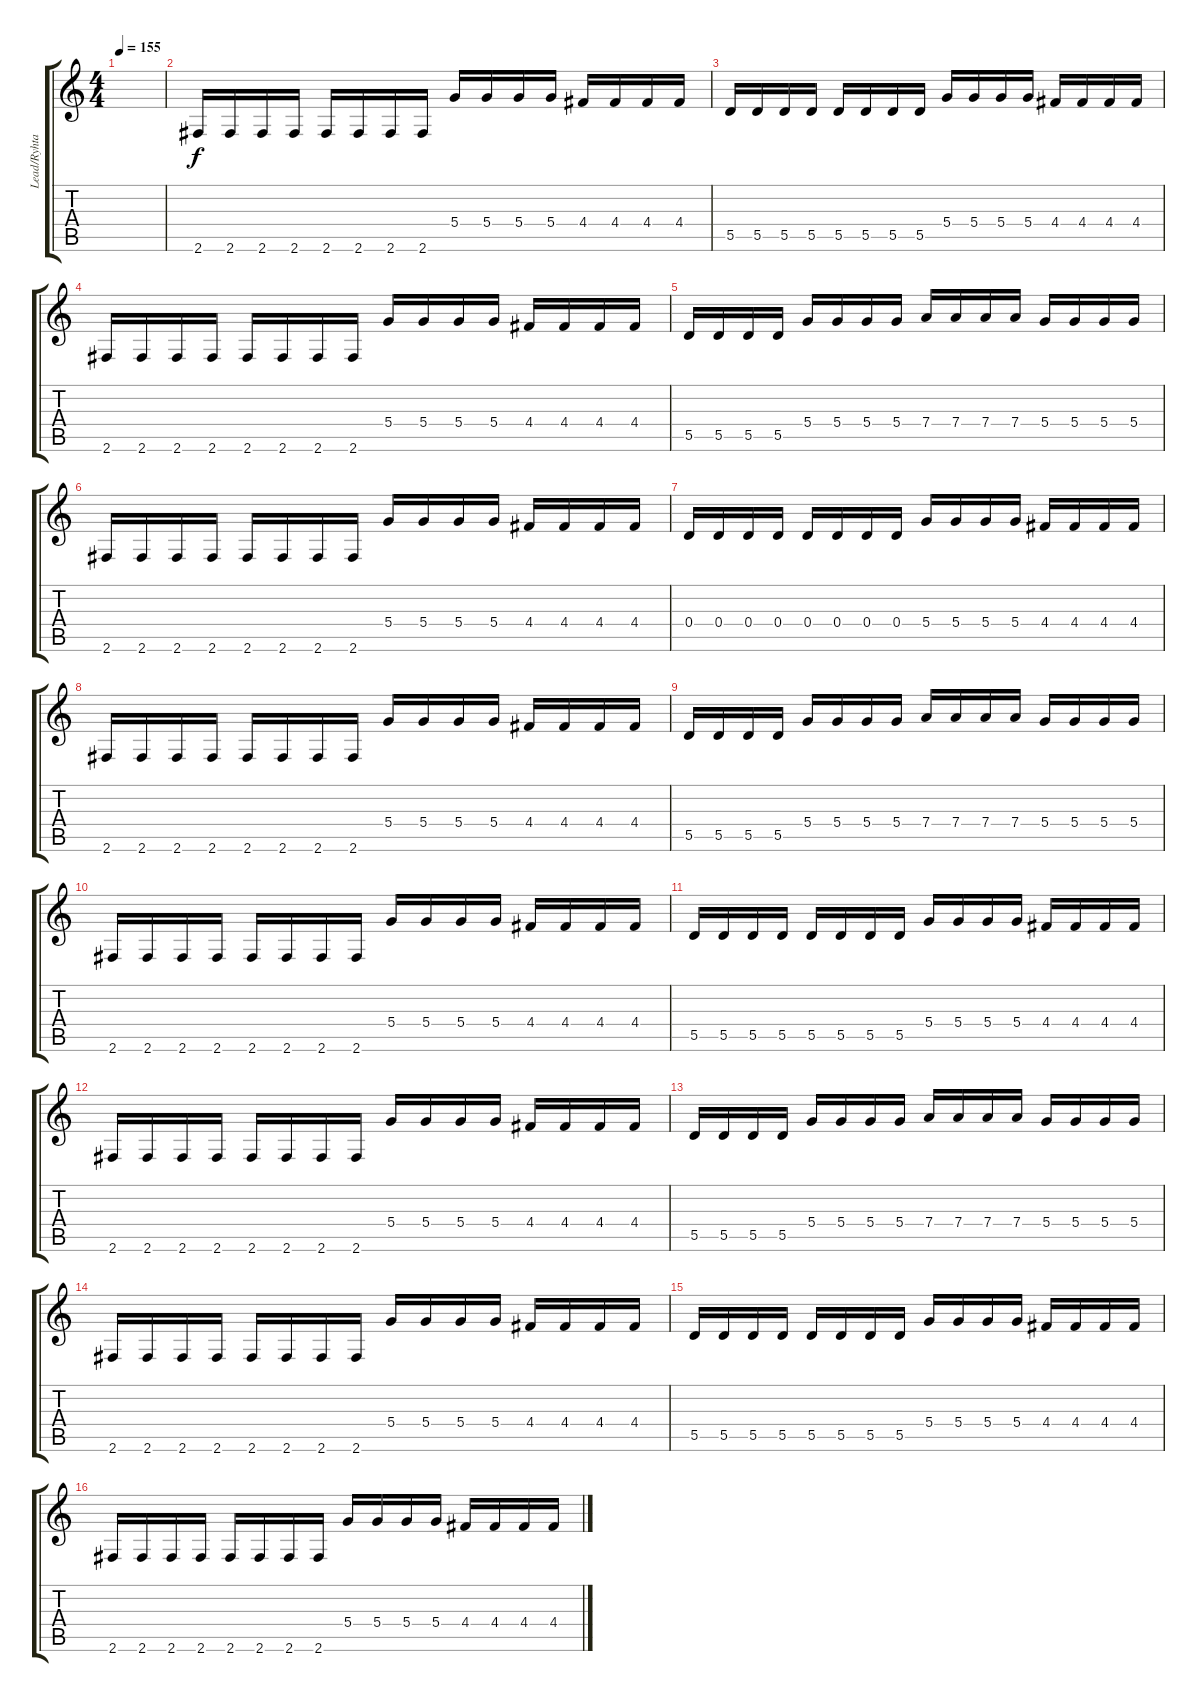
\track ("Lead/Ryhtam" "Lead/Ryhta") {instrument distortionguitar}
\staff {score tabs}
\tuning (E4 B3 G3 D3 A2 E2) {hide}
\ts (4 4)
\tempo 155
\clef g2
\ks c
|
2.6.16 2.6.16 2.6.16 2.6.16 2.6.16 2.6.16 2.6.16 2.6.16 5.4.16 5.4.16 5.4.16 5.4.16 4.4.16 4.4.16 4.4.16 4.4.16 |
5.5.16 5.5.16 5.5.16 5.5.16 5.5.16 5.5.16 5.5.16 5.5.16 5.4.16 5.4.16 5.4.16 5.4.16 4.4.16 4.4.16 4.4.16 4.4.16 |
2.6.16 2.6.16 2.6.16 2.6.16 2.6.16 2.6.16 2.6.16 2.6.16 5.4.16 5.4.16 5.4.16 5.4.16 4.4.16 4.4.16 4.4.16 4.4.16 |
5.5.16 5.5.16 5.5.16 5.5.16 5.4.16 5.4.16 5.4.16 5.4.16 7.4.16 7.4.16 7.4.16 7.4.16 5.4.16 5.4.16 5.4.16 5.4.16 |
2.6.16 2.6.16 2.6.16 2.6.16 2.6.16 2.6.16 2.6.16 2.6.16 5.4.16 5.4.16 5.4.16 5.4.16 4.4.16 4.4.16 4.4.16 4.4.16 |
0.4.16 0.4.16 0.4.16 0.4.16 0.4.16 0.4.16 0.4.16 0.4.16 5.4.16 5.4.16 5.4.16 5.4.16 4.4.16 4.4.16 4.4.16 4.4.16 |
2.6.16 2.6.16 2.6.16 2.6.16 2.6.16 2.6.16 2.6.16 2.6.16 5.4.16 5.4.16 5.4.16 5.4.16 4.4.16 4.4.16 4.4.16 4.4.16 |
5.5.16 5.5.16 5.5.16 5.5.16 5.4.16 5.4.16 5.4.16 5.4.16 7.4.16 7.4.16 7.4.16 7.4.16 5.4.16 5.4.16 5.4.16 5.4.16 |
2.6.16 2.6.16 2.6.16 2.6.16 2.6.16 2.6.16 2.6.16 2.6.16 5.4.16 5.4.16 5.4.16 5.4.16 4.4.16 4.4.16 4.4.16 4.4.16 |
5.5.16 5.5.16 5.5.16 5.5.16 5.5.16 5.5.16 5.5.16 5.5.16 5.4.16 5.4.16 5.4.16 5.4.16 4.4.16 4.4.16 4.4.16 4.4.16 |
2.6.16 2.6.16 2.6.16 2.6.16 2.6.16 2.6.16 2.6.16 2.6.16 5.4.16 5.4.16 5.4.16 5.4.16 4.4.16 4.4.16 4.4.16 4.4.16 |
5.5.16 5.5.16 5.5.16 5.5.16 5.4.16 5.4.16 5.4.16 5.4.16 7.4.16 7.4.16 7.4.16 7.4.16 5.4.16 5.4.16 5.4.16 5.4.16 |
2.6.16 2.6.16 2.6.16 2.6.16 2.6.16 2.6.16 2.6.16 2.6.16 5.4.16 5.4.16 5.4.16 5.4.16 4.4.16 4.4.16 4.4.16 4.4.16 |
5.5.16 5.5.16 5.5.16 5.5.16 5.5.16 5.5.16 5.5.16 5.5.16 5.4.16 5.4.16 5.4.16 5.4.16 4.4.16 4.4.16 4.4.16 4.4.16 |
2.6.16 2.6.16 2.6.16 2.6.16 2.6.16 2.6.16 2.6.16 2.6.16 5.4.16 5.4.16 5.4.16 5.4.16 4.4.16 4.4.16 4.4.16 4.4.16
